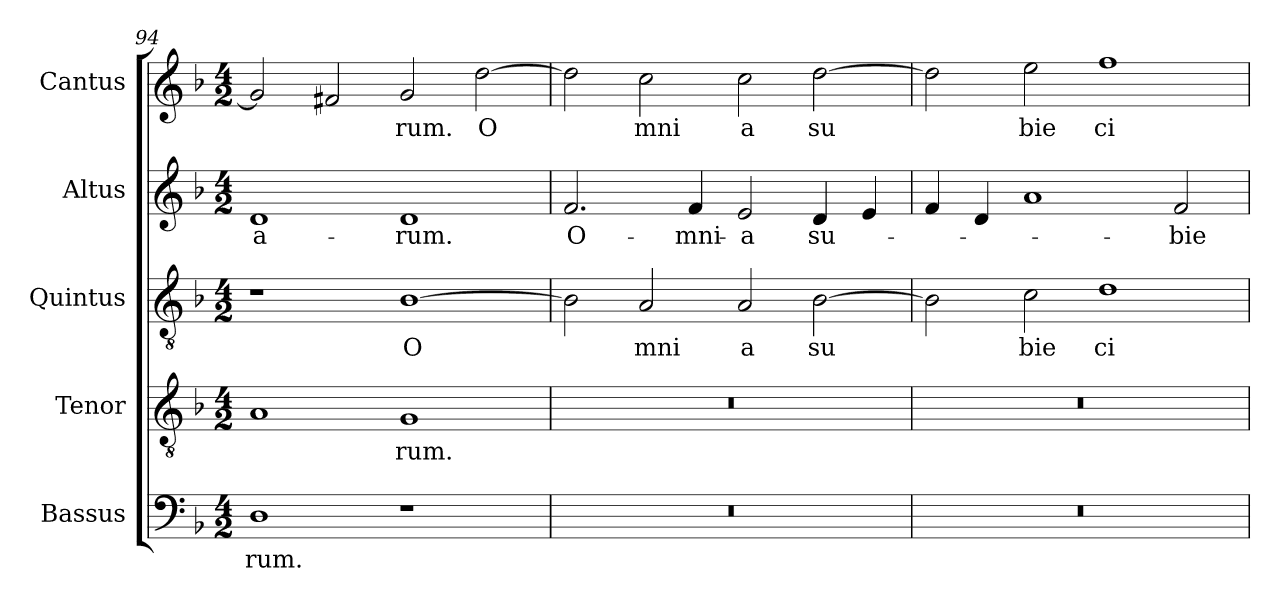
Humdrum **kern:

**kern	**text	**kern	**text	**kern	**text	**kern	**text	**kern	**text
*part5	*part5	*part4	*part4	*part3	*part3	*part2	*part2	*part1	*part1
*staff5	*staff5	*staff4	*staff4	*staff3	*staff3	*staff2	*staff2	*staff1	*staff1
*I"Bassus	*	*I"Tenor	*	*I"Quintus	*	*I"Altus	*	*I"Cantus	*
*I'Bassus	*	*I'Tenor	*	*I'Quintus	*	*I'Altus	*	*I'Cantus	*
*clefF4	*	*clefGv2	*	*clefGv2	*	*clefG2	*	*clefG2	*
*k[b-]	*	*k[b-]	*	*k[b-]	*	*k[b-]	*	*k[b-]	*
*F:	*	*F:	*	*F:	*	*F:	*	*F:	*
*M4/2	*	*M4/2	*	*M4/2	*	*M4/2	*	*M4/2	*
=94	=94	=94	=94	=94	=94	=94	=94	=94	=94
!	!LO:LY:b:cj	!	!	!	!	!	!LO:LY:b:cj	!	!
1D	rum.	1A	.	1r	.	1d	-a-	2g/]	.
.	.	.	.	.	.	.	.	2f#/	.
!	!	!	!LO:LY:b:cj	!	!LO:LY:b:cj	!	!LO:LY:b:cj	!	!LO:LY:b:cj
1r	.	1G	rum.	[>1B-	O	1d	-rum.	2g/	rum.
!	!	!	!	!	!	!	!	!	!LO:LY:b:cj
.	.	.	.	.	.	.	.	[>2dd\	O
=95	=95	=95	=95	=95	=95	=95	=95	=95	=95
!	!	!	!	!	!	!	!LO:LY:b:cj	!	!
0r	.	0r	.	2B-\]	.	2.f/	O-	2dd\]	.
!	!	!	!	!	!LO:LY:b:cj	!	!	!	!LO:LY:b:cj
.	.	.	.	2A/	mni	.	.	2cc\	mni
!	!	!	!	!	!	!	!LO:LY:b:cj	!	!
.	.	.	.	.	.	4f/	-mni-	.	.
!	!	!	!	!	!LO:LY:b:cj	!	!LO:LY:b:cj	!	!LO:LY:b:cj
.	.	.	.	2A/	a	2e/	-a	2cc\	a
!	!	!	!	!	!LO:LY:b:cj	!	!LO:LY:b:cj	!	!LO:LY:b:cj
.	.	.	.	[>2B-\	su	4d/	su-	[>2dd\	su
.	.	.	.	.	.	4e/	.	.	.
=96	=96	=96	=96	=96	=96	=96	=96	=96	=96
0r	.	0r	.	2B-\]	.	4f/	.	2dd\]	.
.	.	.	.	.	.	4d/	.	.	.
!	!	!	!	!	!LO:LY:b:cj	!	!	!	!LO:LY:b:cj
.	.	.	.	2c\	bie	1a	.	2ee\	bie
!	!	!	!	!	!LO:LY:b:cj	!	!	!	!LO:LY:b:cj
.	.	.	.	1d	ci	.	.	1ff	ci
!	!	!	!	!	!	!	!LO:LY:b:cj	!	!
.	.	.	.	.	.	2f/	-bie-	.	.
=	=	=	=	=	=	=	=	=	=
*-	*-	*-	*-	*-	*-	*-	*-	*-	*-
